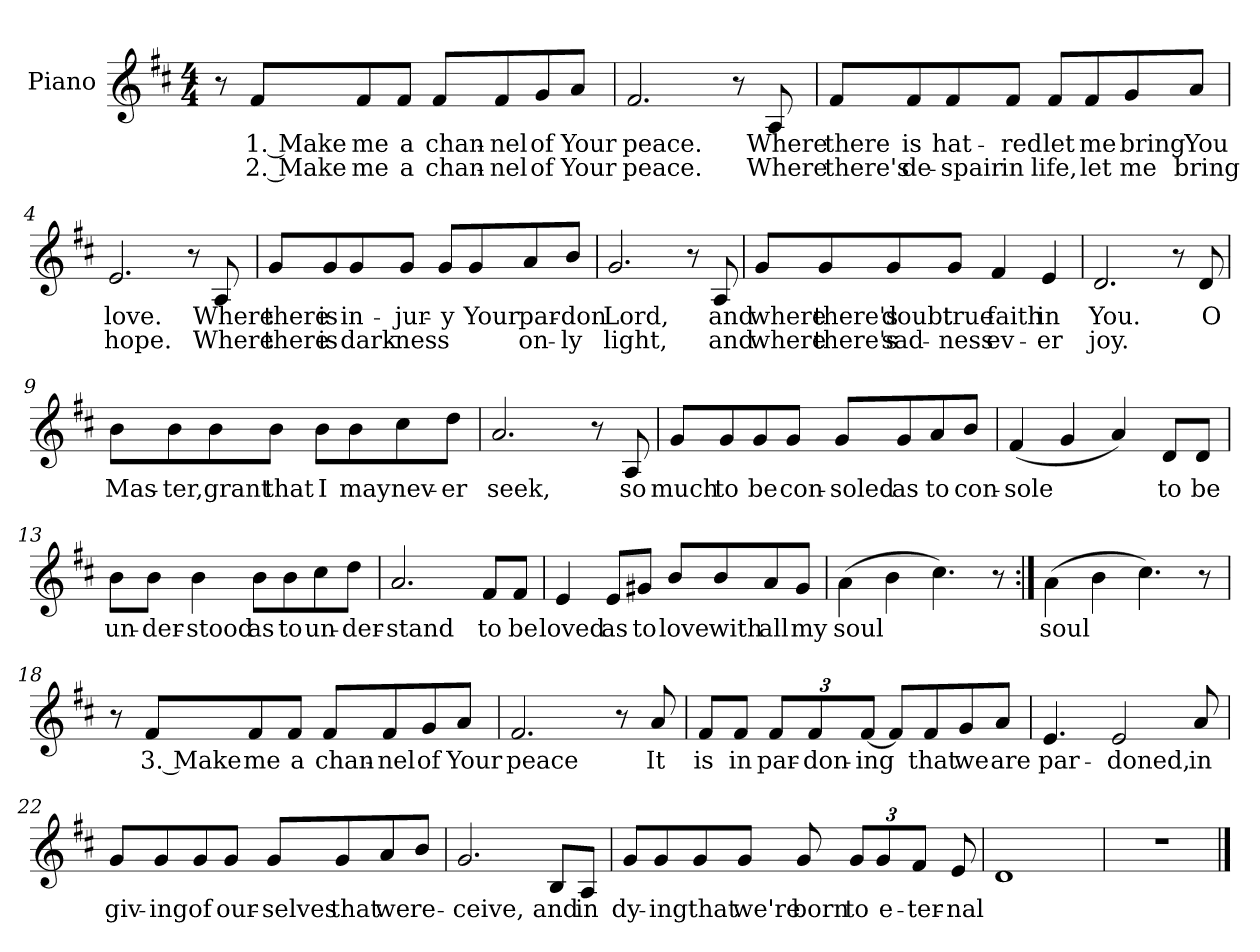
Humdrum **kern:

**kern	**text	**text
*part1	*part1	*part1
*staff1	*staff1	*staff1
*I"Piano	*	*
*I'Pno.	*	*
*clefG2	*	*
*k[f#c#]	*	*
*D:	*	*
*M4/4	*	*
=1	=1	=1
8r	.	.
8f#/L	1. Make	2. Make
8f#/	me	me
8f#/J	a	a
8f#/L	chan-	chan-
8f#/	-nel	-nel
8g/	of	of
8a/J	Your	Your
=2	=2	=2
2.f#/	peace.	peace.
8r	.	.
8A/	Where	Where
=3	=3	=3
8f#/L	there	there's
8f#/	is	de-
8f#/	hat-	-spair
8f#/J	-red	in
8f#/L	let	life,
8f#/	me	let
8g/	bring	me
8a/J	You	bring
!!LO:LB:g=z
=4	=4	=4
2.e/	love.	hope.
8r	.	.
8A/	Where	Where
=5	=5	=5
8g/L	there	there
8g/	is	is
8g/	in-	dark-
8g/J	-jur-	-ness
8g/L	-y	.
8g/	Your	.
8a/	par-	on-
8b/J	-don	-ly
=6	=6	=6
2.g/	Lord,	light,
8r	.	.
8A/	and	and
!!LO:LB:g=z
=7	=7	=7
8g/L	where	where
8g/	there's	there's
8g/	doubt	sad-
8g/J	true	-ness
4f#/	faith	ev-
4e/	in	-er
=8	=8	=8
2.d/	You.	joy.
8r	.	.
8d/	O	.
=9	=9	=9
8b\L	Mas-	.
8b\	-ter,	.
8b\	grant	.
8b\J	that	.
8b\L	I	.
8b\	may	.
8cc#\	nev-	.
8dd\J	-er	.
=10	=10	=10
2.a/	seek,	.
8r	.	.
8A/	so	.
!!LO:LB:g=z
=11	=11	=11
8g/L	much	.
8g/	to	.
8g/	be	.
8g/J	con-	.
8g/L	-soled	.
8g/	as	.
8a/	to	.
8b/J	con-	.
=12	=12	=12
(4f#/	-sole	.
4g/	.	.
4a/)	.	.
8d/L	to	.
8d/J	be	.
=13	=13	=13
8b\L	un-	.
8b\J	-der-	.
4b\	-stood	.
8b\L	as	.
8b\	to	.
8cc#\	un-	.
8dd\J	-der-	.
!!LO:LB:g=z
=14	=14	=14
2.a/	-stand	.
8f#/L	to	.
8f#/J	be	.
=15	=15	=15
4e/	loved	.
8e/L	as	.
8g#X/J	to	.
8b/L	love	.
8b/	with	.
8a/	all	.
8g#/J	my	.
=16	=16	=16
(4a\	soul	.
4b\	.	.
4.cc#\)	.	.
8r	.	.
=17:|!	=17:|!	=17:|!
(4a\	soul	.
4b\	.	.
4.cc#\)	.	.
8r	.	.
!!LO:LB:g=z
=18	=18	=18
8r	.	.
8f#/L	3. Make	.
8f#/	me	.
8f#/J	a	.
8f#/L	chan-	.
8f#/	-nel	.
8g/	of	.
8a/J	Your	.
=19	=19	=19
2.f#/	peace	.
8r	.	.
8a/	It	.
=20	=20	=20
8f#/L	is	.
8f#/J	in	.
*Xbrackettup	*	*
12f#/L	par-	.
12f#/	-don-	.
[12f#/J	-ing	.
8f#/L]	.	.
8f#/	that	.
8g/	we	.
8a/J	are	.
!!LO:LB:g=z
=21	=21	=21
4.e/	par-	.
2e/	-doned,	.
8a/	in	.
=22	=22	=22
8g/L	giv-	.
8g/	-ing	.
8g/	of	.
8g/J	our-	.
8g/L	-selves	.
8g/	that	.
8a/	we	.
8b/J	re-	.
=23	=23	=23
2.g/	-ceive,	.
8B/L	and	.
8A/J	in	.
!!LO:LB:g=z
=24	=24	=24
8g/L	dy-	.
8g/	-ing	.
8g/	that	.
8g/J	we're	.
8g/	born	.
12g/L	to	.
12g/	e-	.
12f#/J	-ter-	.
8e/	-nal	.
=25	=25	=25
1d	.	.
=26	=26	=26
1r	.	.
==	==	==
*-	*-	*-
